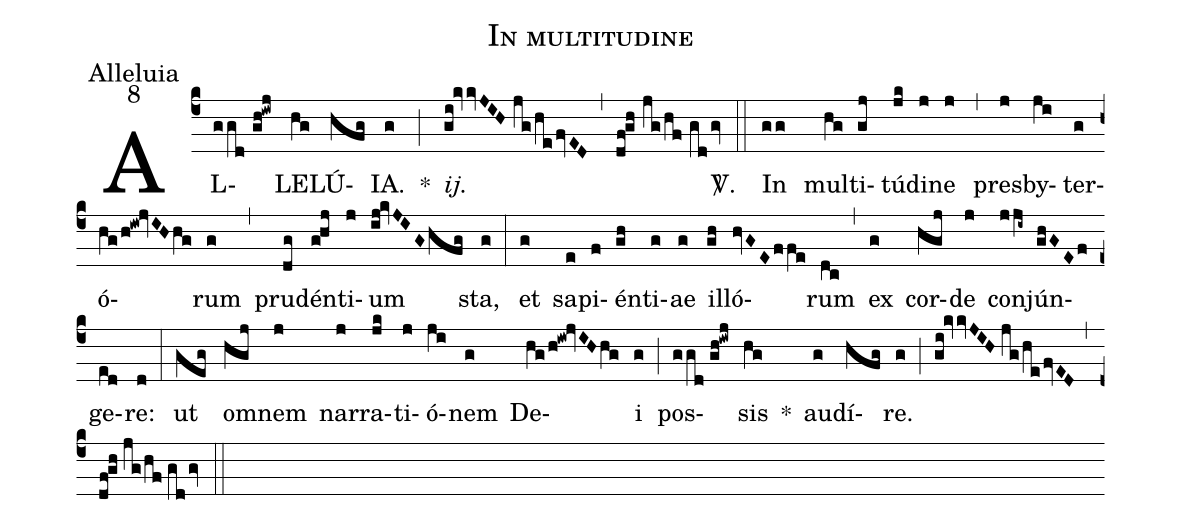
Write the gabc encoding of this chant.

name:In multitudine;
office-part:Alleluia;
mode:8;
%%
(c4) AL(ggd//gh!iwj)LE(hg)LÚ(hfg)IA.(g) *(;) <i>ij.</i>(gi!kvvJIH//jg/he/fvED) (,) (df!gh//jg/hf//gdgv) <sp>V/</sp>.(::) In(gg) mul(hg)ti(gj)tú(jk)di(j)ne(j) (,) pres(j)by(ji)ter(g)ó(hg/h!iw!jvIH/hg)rum(g) (,) pru(dg)dén(g!hj)ti(j)um(ij!kvJIG/hfg) sta,(g) (:) et(g) sa(e)pi(f)én(gh)ti(g)ae(g) il(gh)ló(hvGEffe)rum(dc) (,) ex(g) cor(hgj)de(j) con(jji~)jún(ghGEf)ge(ed)re:(d) (:) ut(geg) o(hgj)mnem(j) nar(j)ra(jk)ti(j)ó(ji)nem(g) De(hg/h!iw!jvIHhg)i(g) (;) pos(ggd//gh!iwj)sis(hg) *() au(g)dí(hfg)re.(g) (;) (gi!kvvJIH//jg/hefvED) (,) (df!gh//jg/hf//gdgv) (::)
